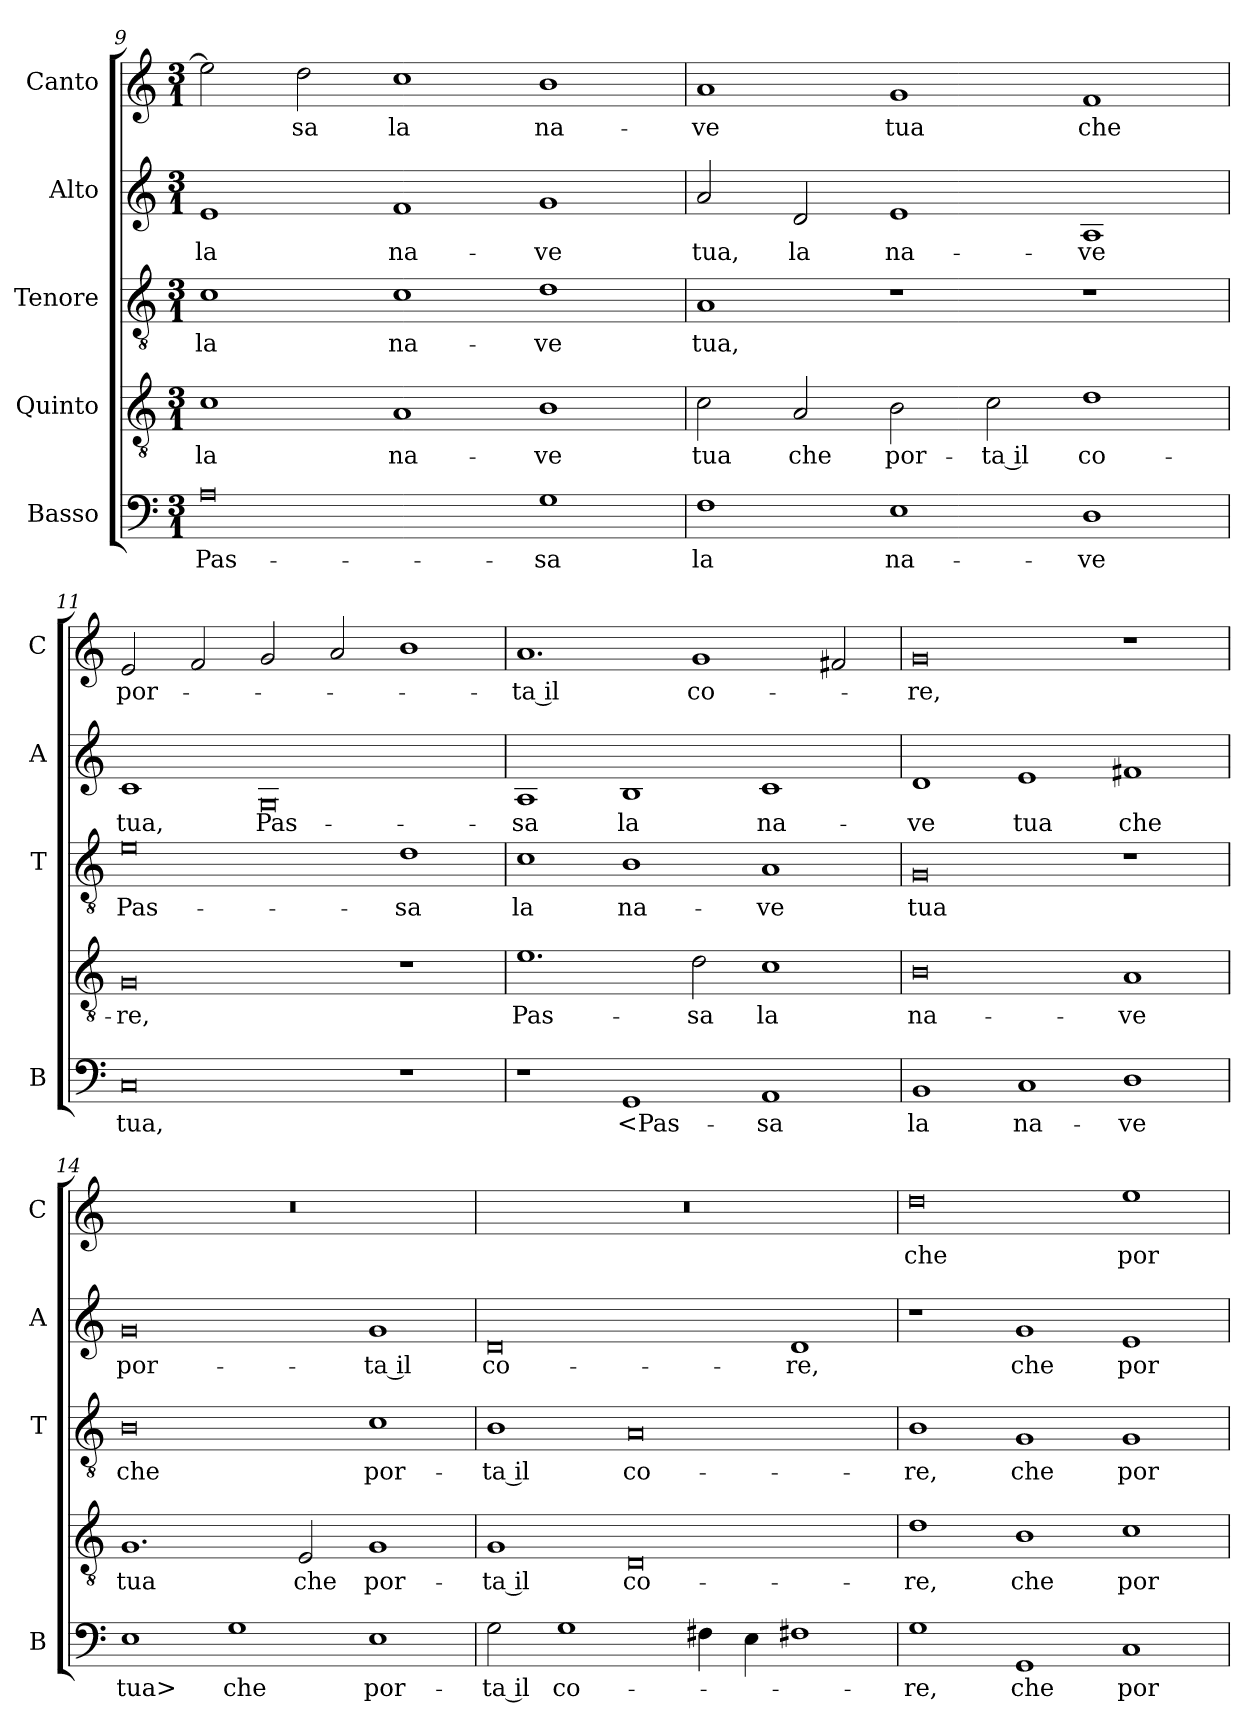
**kern	**text	**kern	**text	**kern	**text	**kern	**text	**kern	**text
*part5	*part5	*part4	*part4	*part3	*part3	*part2	*part2	*part1	*part1
*staff5	*staff5	*staff4	*staff4	*staff3	*staff3	*staff2	*staff2	*staff1	*staff1
*I"Basso	*	*I"Quinto	*	*I"Tenore	*	*I"Alto	*	*I"Canto	*
*I'B	*	*	*	*I'T	*	*I'A	*	*I'C	*
*clefF4	*	*clefGv2	*	*clefGv2	*	*clefG2	*	*clefG2	*
*k[]	*	*k[]	*	*k[]	*	*k[]	*	*k[]	*
*C:	*	*C:	*	*C:	*	*C:	*	*C:	*
*M3/1	*	*M3/1	*	*M3/1	*	*M3/1	*	*M3/1	*
=9	=9	=9	=9	=9	=9	=9	=9	=9	=9
0A	Pas-	1c	la	1c	la	1e	la	2ee]	.
.	.	.	.	.	.	.	.	2dd	-sa
.	.	1A	na-	1c	na-	1f	na-	1cc	la
1G	-sa	1B	-ve	1d	-ve	1g	-ve	1b	na-
=10	=10	=10	=10	=10	=10	=10	=10	=10	=10
1F	la	2c	tua	1A	tua,	2a	tua,	1a	-ve
.	.	2A	che	.	.	2d	la	.	.
1E	na-	2B	por-	1r	.	1e	na-	1g	tua
.	.	2c	-ta il	.	.	.	.	.	.
1D	-ve	1d	co-	1r	.	1A	-ve	1f	che
=11	=11	=11	=11	=11	=11	=11	=11	=11	=11
0C	tua,	0G	-re,	0e	Pas-	1c	tua,	2e	por-
.	.	.	.	.	.	.	.	2f	.
.	.	.	.	.	.	0G	Pas-	2g	.
.	.	.	.	.	.	.	.	2a	.
1r	.	1r	.	1d	-sa	.	.	1b	.
=12	=12	=12	=12	=12	=12	=12	=12	=12	=12
1r	.	1.e	Pas-	1c	la	1A	-sa	1.a	-ta il
1GG	<Pas-	.	.	1B	na-	1B	la	.	.
.	.	2d	-sa	.	.	.	.	1g	co-
1AA	-sa	1c	la	1A	-ve	1c	na-	.	.
.	.	.	.	.	.	.	.	2f#X	.
=13	=13	=13	=13	=13	=13	=13	=13	=13	=13
1BB	la	0B	na-	0G	tua	1d	-ve	0g	-re,
1C	na-	.	.	.	.	1e	tua	.	.
1D	-ve	1A	-ve	1r	.	1f#X	che	1r	.
=14	=14	=14	=14	=14	=14	=14	=14	=14	=14
1E	tua>	1.G	tua	0B	che	0g	por-	0.r	.
1G	che	.	.	.	.	.	.	.	.
.	.	2E	che	.	.	.	.	.	.
1E	por-	1G	por-	1c	por-	1g	-ta il	.	.
=15	=15	=15	=15	=15	=15	=15	=15	=15	=15
2G	-ta il	1G	-ta il	1B	-ta il	0d	co-	0.r	.
1G	co-	.	.	.	.	.	.	.	.
.	.	0D	co-	0A	co-	.	.	.	.
4F#X	.	.	.	.	.	.	.	.	.
4E	.	.	.	.	.	.	.	.	.
1F#X	.	.	.	.	.	1d	-re,	.	.
=16	=16	=16	=16	=16	=16	=16	=16	=16	=16
1G	-re,	1d	-re,	1B	-re,	1r	.	0dd	che
1GG	che	1B	che	1G	che	1g	che	.	.
1C	por-	1c	por-	1G	por-	1e	por-	1ee	por-
=	=	=	=	=	=	=	=	=	=
*-	*-	*-	*-	*-	*-	*-	*-	*-	*-
